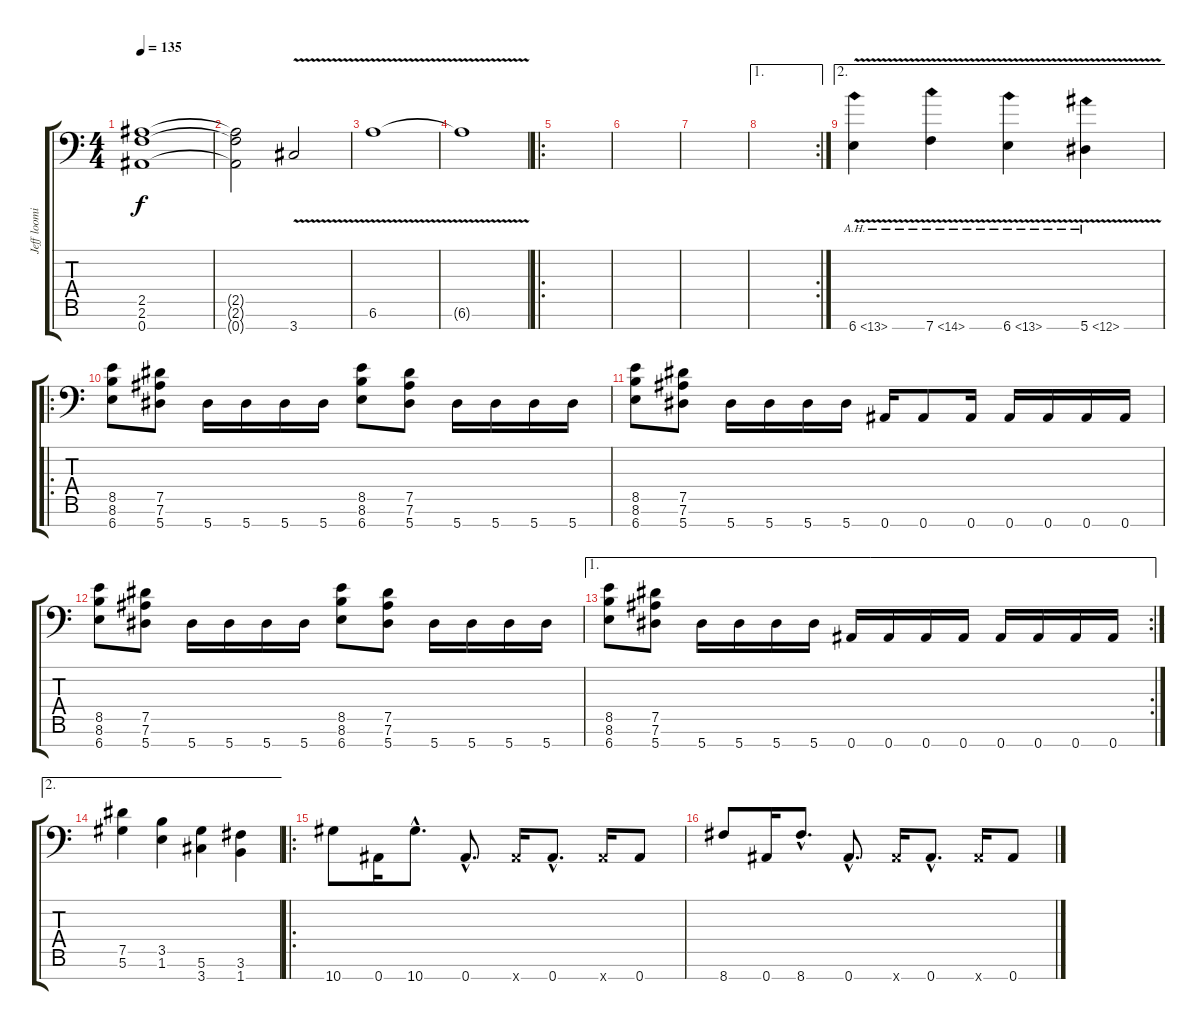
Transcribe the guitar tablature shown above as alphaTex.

\track ("Jeff loomis" "Jeff loomi") {instrument distortionguitar}
\staff {score tabs}
\tuning (Eb4 Bb3 Gb3 Db3 Ab2 Eb2 Bb1) {hide}
\ts (4 4)
\tempo 135
\clef f4
\ks c
(2.5 2.6 0.7).1{dy f} |
(2.5{t} 2.6{t} 0.7{t}).2 3.7{v}.2 |
6.6{v}.1 |
6.6{t}.1 |
\ro
|
|
|
\ae 1
\rc 2
|
\ae 2
6.7{ah 7 v}.4 7.7{ah 7 v}.4 6.7{ah 7 v}.4 5.7{ah 7 v}.4 |
\ro
(8.5 8.6 6.7).8 (7.5 7.6 5.7).8 5.7.16 5.7.16 5.7.16 5.7.16 (8.5 8.6 6.7).8 (7.5 7.6 5.7).8 5.7.16 5.7.16 5.7.16 5.7.16 |
(8.5 8.6 6.7).8 (7.5 7.6 5.7).8 5.7.16 5.7.16 5.7.16 5.7.16 0.7.16 0.7.8 0.7.16 0.7.16 0.7.16 0.7.16 0.7.16 |
(8.5 8.6 6.7).8 (7.5 7.6 5.7).8 5.7.16 5.7.16 5.7.16 5.7.16 (8.5 8.6 6.7).8 (7.5 7.6 5.7).8 5.7.16 5.7.16 5.7.16 5.7.16 |
\ae 1
\rc 2
(8.5 8.6 6.7).8 (7.5 7.6 5.7).8 5.7.16 5.7.16 5.7.16 5.7.16 0.7.16 0.7.16 0.7.16 0.7.16 0.7.16 0.7.16 0.7.16 0.7.16 |
\ae 2
(7.5 5.6).4 (3.5 1.6).4 (5.6 3.7).4 (3.6 1.7).4 |
\ro
10.7.8 0.7.16 10.7{hac}.8{d} 0.7{hac}.8{d} 0.7{x}.16 0.7{hac}.8{d} 0.7{x}.16 0.7.8 |
8.7.8 0.7.16 8.7{hac}.8{d} 0.7{hac}.8{d} 0.7{x}.16 0.7{hac}.8{d} 0.7{x}.16 0.7.8
